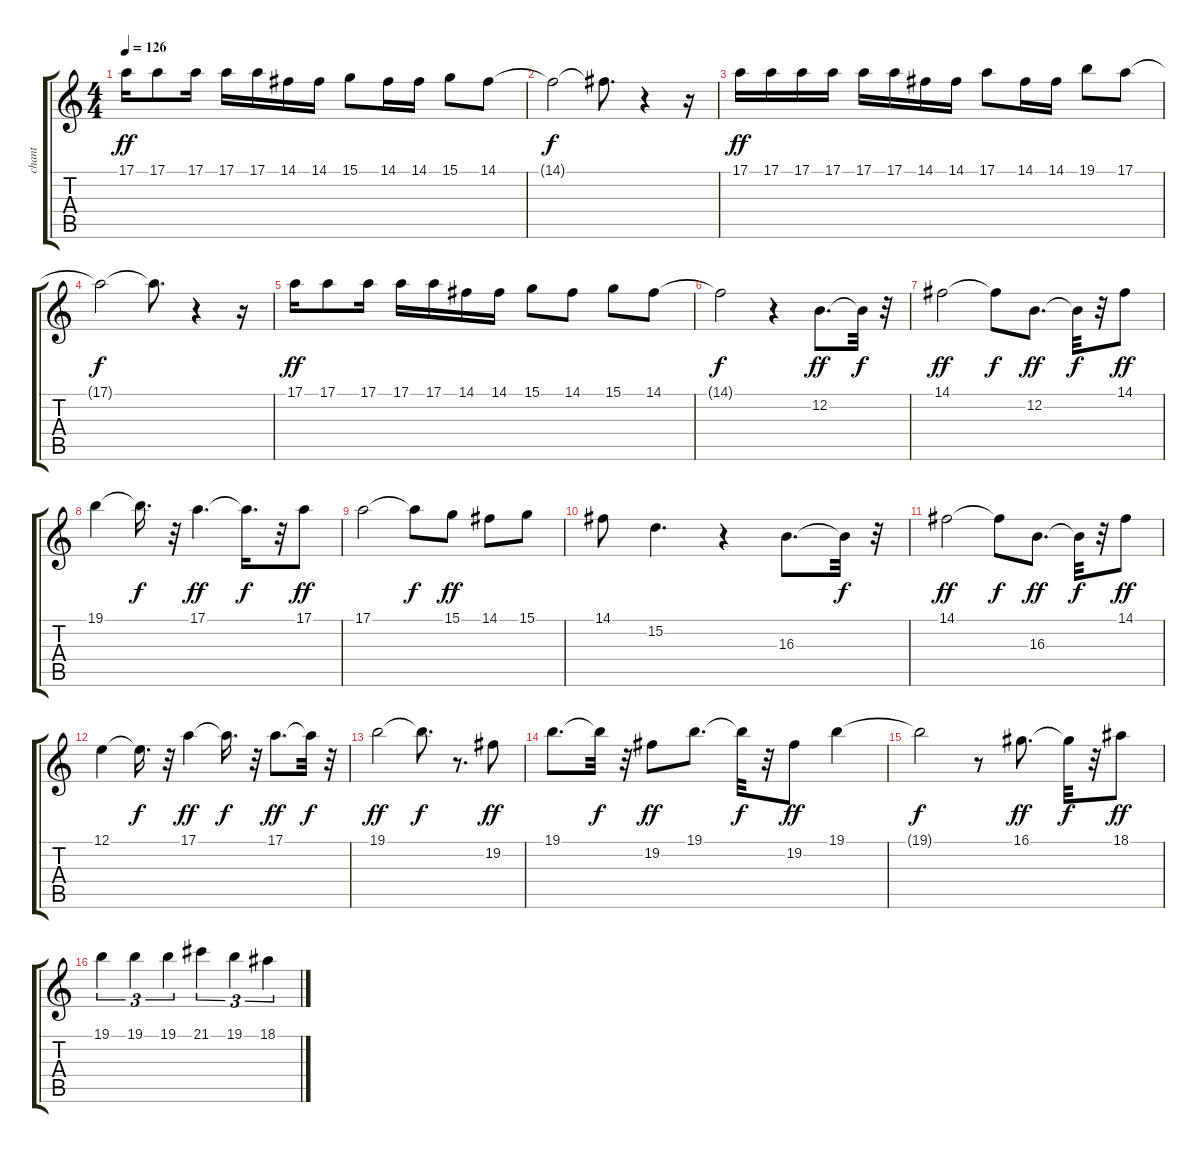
\track ("chant" "chant") {instrument ocarina}
\staff {score tabs}
\tuning (E4 B3 G3 D3 A2 E2) {hide}
\ts (4 4)
\tempo 126
\clef g2
\ks c
17.1.16{dy ff} 17.1.8 17.1.16 17.1.16 17.1.16 14.1.16 14.1.16 15.1.8 14.1.16 14.1.16 15.1.8 14.1.8 |
14.1{t}.2{dy f} 14.1{t}.8{d} r.4 r.16 |
17.1.16{dy ff} 17.1.16 17.1.16 17.1.16 17.1.16 17.1.16 14.1.16 14.1.16 17.1.8 14.1.16 14.1.16 19.1.8 17.1.8 |
17.1{t}.2{dy f} 17.1{t}.8{d} r.4 r.16 |
17.1.16{dy ff} 17.1.8 17.1.16 17.1.16 17.1.16 14.1.16 14.1.16 15.1.8 14.1.8 15.1.8 14.1.8 |
14.1{t}.2{dy f} r.4 12.2.8{d dy ff} 12.2{t}.32{dy f} r.32 |
14.1.2{dy ff} 14.1{t}.8{dy f} 12.2.8{d dy ff} 12.2{t}.32{dy f} r.32 14.1.8{dy ff} |
19.1.4 19.1{t}.16{d dy f} r.32 17.1.4{d dy ff} 17.1{t}.16{d dy f} r.32 17.1.8{dy ff} |
17.1.2 17.1{t}.8{dy f} 15.1.8{dy ff} 14.1.8 15.1.8 |
14.1.8 15.2.4{d} r.4 16.3.8{d} 16.3{t}.32{dy f} r.32 |
14.1.2{dy ff} 14.1{t}.8{dy f} 16.3.8{d dy ff} 16.3{t}.32{dy f} r.32 14.1.8{dy ff} |
12.1.4 12.1{t}.16{d dy f} r.32 17.1.4{dy ff} 17.1{t}.16{d dy f} r.32 17.1.8{d dy ff} 17.1{t}.32{dy f} r.32 |
19.1.2{dy ff} 19.1{t}.8{d dy f} r.8{d} 19.2.8{dy ff} |
19.1.8{d} 19.1{t}.32{dy f} r.32 19.2.8{dy ff} 19.1.8{d} 19.1{t}.32{dy f} r.32 19.2.8{dy ff} 19.1.4 |
19.1{t}.2{dy f} r.8 16.1.8{d dy ff} 16.1{t}.32{dy f} r.32 18.1.8{dy ff} |
19.1.4{tu (3 2)} 19.1.4{tu (3 2)} 19.1.4{tu (3 2)} 21.1.4{tu (3 2)} 19.1.4{tu (3 2)} 18.1.4{tu (3 2)}
